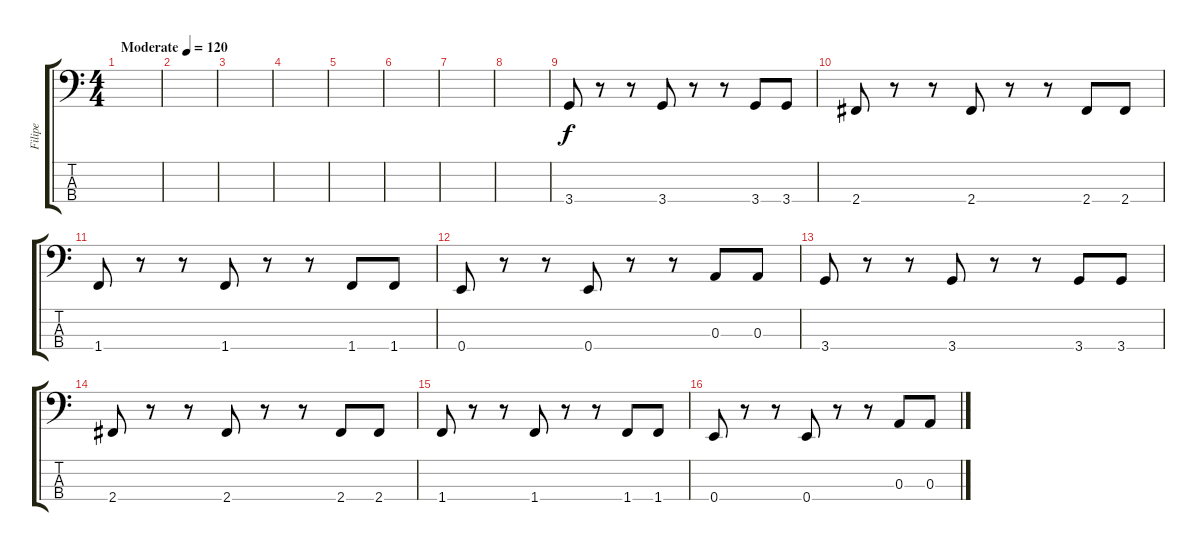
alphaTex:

\track ("Filipe" "Filipe") {instrument electricbasspick}
\staff {score tabs}
\tuning (G2 D2 A1 E1) {hide}
\ts (4 4)
\tempo (120 "Moderate")
\clef f4
\ks c
|
|
|
|
|
|
|
|
3.4.8 r.8 r.8 3.4.8 r.8 r.8 3.4.8 3.4.8 |
2.4.8 r.8 r.8 2.4.8 r.8 r.8 2.4.8 2.4.8 |
1.4.8 r.8 r.8 1.4.8 r.8 r.8 1.4.8 1.4.8 |
0.4.8 r.8 r.8 0.4.8 r.8 r.8 0.3.8 0.3.8 |
3.4.8 r.8 r.8 3.4.8 r.8 r.8 3.4.8 3.4.8 |
2.4.8 r.8 r.8 2.4.8 r.8 r.8 2.4.8 2.4.8 |
1.4.8 r.8 r.8 1.4.8 r.8 r.8 1.4.8 1.4.8 |
0.4.8 r.8 r.8 0.4.8 r.8 r.8 0.3.8 0.3.8
